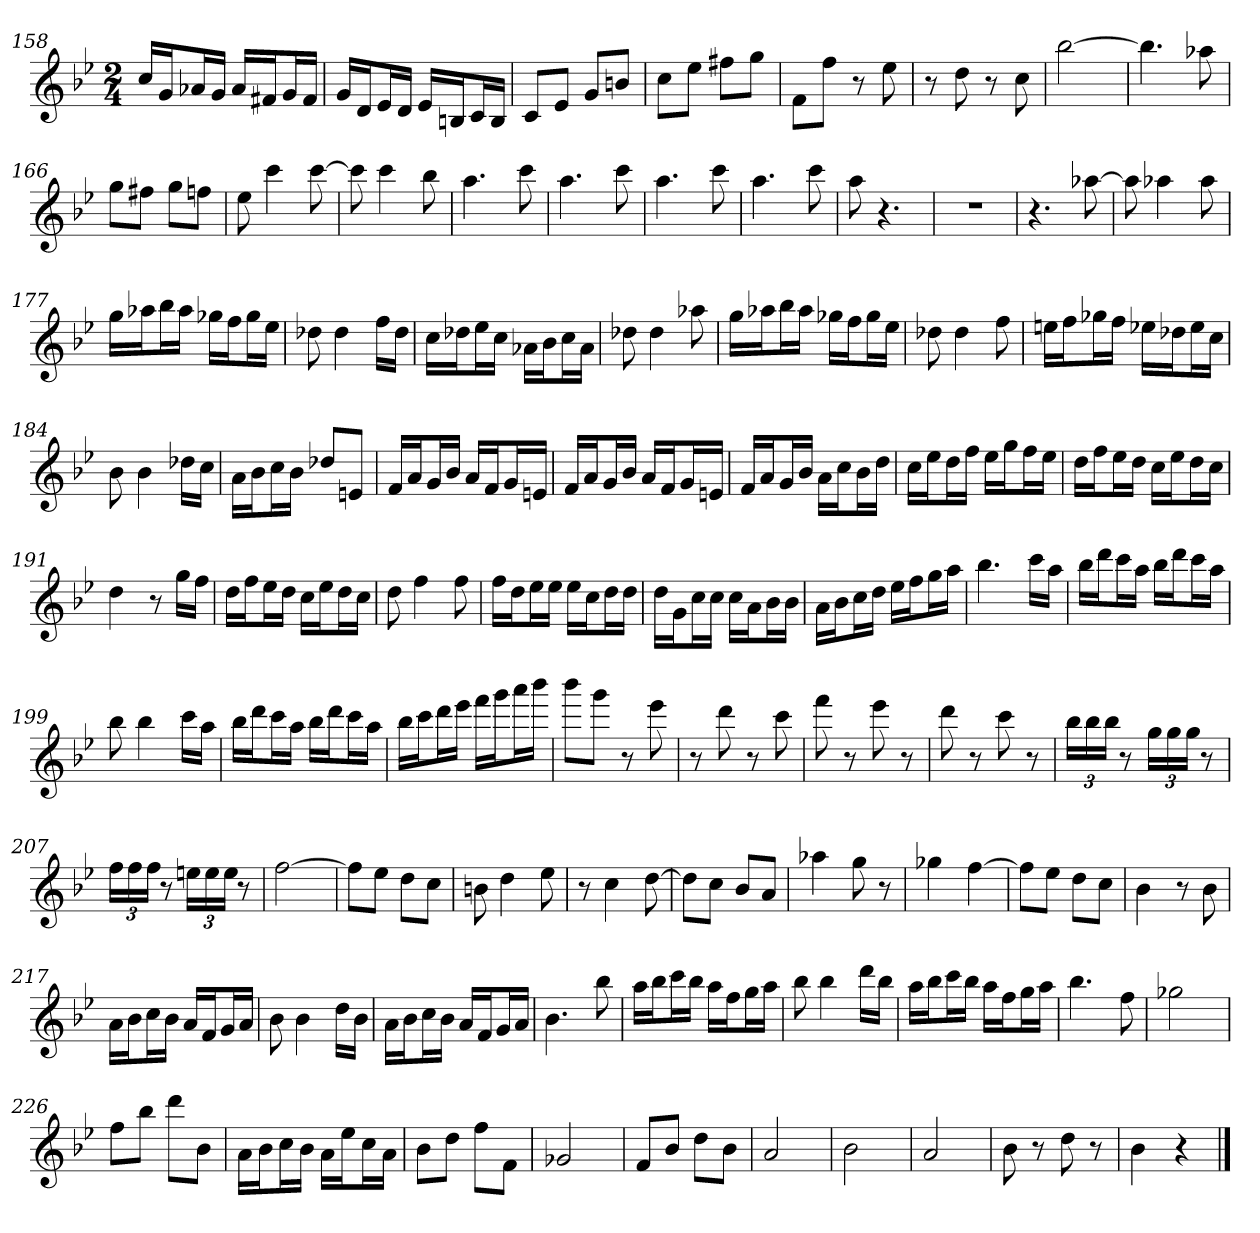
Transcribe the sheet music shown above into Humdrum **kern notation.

**kern
*part1
*staff1
*k[b-e-]
*B-:
*M2/4
=158
16ccLL
16gJ
16a-XL
16gJJ
16a-LL
16f#XJ
16gL
16f#JJ
=159
16gLL
16dJ
16e-L
16dJJ
16e-LL
16BnJ
16cL
16BJJ
=160
8cL
8e-J
8gL
8bnJ
=161
8ccL
8ee-J
8ff#XL
8ggJ
=162
8fL
8ffJ
8r
8ee-
=163
8r
8dd
8r
8cc
=164
[2bb-
=165
4.bb-]
8aa-X
=166
8ggL
8ff#XJ
8ggL
8ffnJ
=167
8ee-
4ccc
[8ccc
=168
8ccc]
4ccc
8bb-
=169
4.aa
8ccc
=170
4.aa
8ccc
=171
4.aa
8ccc
=172
4.aa
8ccc
=173
8aa
4.r
=174
2r
=175
4.r
[8aa-X
=176
8aa-]
4aa-X
8aa-
=177
16ggLL
16aa-XJ
16bb-L
16aa-JJ
16gg-XLL
16ffJ
16gg-L
16ee-JJ
=178
8dd-X
4dd-
16ffLL
16dd-JJ
=179
16ccLL
16dd-XJ
16ee-L
16ccJJ
16a-XLL
16b-J
16ccL
16a-JJ
=180
8dd-X
4dd-
8aa-X
=181
16ggLL
16aa-XJ
16bb-L
16aa-JJ
16gg-XLL
16ffJ
16gg-L
16ee-JJ
=182
8dd-X
4dd-
8ff
=183
16eenLL
16ffJ
16gg-XL
16ffJJ
16ee-XLL
16dd-XJ
16ee-L
16ccJJ
=184
8b-
4b-
16dd-XLL
16ccJJ
=185
16aLL
16b-J
16ccL
16b-JJ
8dd-XL
8enJ
=186
16fLL
16aJ
16gL
16b-JJ
16aLL
16fJ
16gL
16enJJ
=187
16fLL
16aJ
16gL
16b-JJ
16aLL
16fJ
16gL
16enJJ
=188
16fLL
16aJ
16gL
16b-JJ
16aLL
16ccJ
16b-L
16ddJJ
=189
16ccLL
16ee-J
16ddL
16ffJJ
16ee-LL
16ggJ
16ffL
16ee-JJ
=190
16ddLL
16ffJ
16ee-L
16ddJJ
16ccLL
16ee-J
16ddL
16ccJJ
=191
4dd
8r
16ggLL
16ffJJ
=192
16ddLL
16ffJ
16ee-L
16ddJJ
16ccLL
16ee-J
16ddL
16ccJJ
=193
8dd
4ff
8ff
=194
16ffLL
16ddJ
16ee-L
16ee-JJ
16ee-LL
16ccJ
16ddL
16ddJJ
=195
16ddLL
16gJ
16ccL
16ccJJ
16ccLL
16aJ
16b-L
16b-JJ
=196
16aLL
16b-J
16ccL
16ddJJ
16ee-LL
16ffJ
16ggL
16aaJJ
=197
4.bb-
16cccLL
16aaJJ
=198
16bb-LL
16dddJ
16cccL
16aaJJ
16bb-LL
16dddJ
16cccL
16aaJJ
=199
8bb-
4bb-
16cccLL
16aaJJ
=200
16bb-LL
16dddJ
16cccL
16aaJJ
16bb-LL
16dddJ
16cccL
16aaJJ
=201
16bb-LL
16cccJ
16dddL
16eee-JJ
16fffLL
16gggJ
16aaaL
16bbb-JJ
=202
8bbb-L
8gggJ
8r
8eee-
=203
8r
8ddd
8r
8ccc
=204
8fff
8r
8eee-
8r
=205
8ddd
8r
8ccc
8r
=206
24bb-LL
24bb-
24bb-JJ
8r
24ggLL
24gg
24ggJJ
8r
=207
24ffLL
24ff
24ffJJ
8r
24eenLL
24ee
24eeJJ
8r
=208
[2ff
=209
8ffL]
8ee-J
8ddL
8ccJ
=210
8bn
4dd
8ee-
=211
8r
4cc
[8dd
=212
8ddL]
8ccJ
8b-L
8aJ
=213
4aa-X
8gg
8r
=214
4gg-X
[4ff
=215
8ffL]
8ee-J
8ddL
8ccJ
=216
4b-
8r
8b-
=217
16aLL
16b-J
16ccL
16b-JJ
16aLL
16fJ
16gL
16aJJ
=218
8b-
4b-
16ddLL
16b-JJ
=219
16aLL
16b-J
16ccL
16b-JJ
16aLL
16fJ
16gL
16aJJ
=220
4.b-
8bb-
=221
16aaLL
16bb-J
16cccL
16bb-JJ
16aaLL
16ffJ
16ggL
16aaJJ
=222
8bb-
4bb-
16dddLL
16bb-JJ
=223
16aaLL
16bb-J
16cccL
16bb-JJ
16aaLL
16ffJ
16ggL
16aaJJ
=224
4.bb-
8ff
=225
2gg-X
=226
8ffL
8bb-J
8dddL
8b-J
=227
16aLL
16b-J
16ccL
16b-JJ
16aLL
16ee-J
16ccL
16aJJ
=228
8b-L
8ddJ
8ffL
8fJ
=229
2g-X
=230
8fL
8b-J
8ddL
8b-J
=231
2a
=232
2b-
=233
2a
=234
8b-
8r
8dd
8r
=235
4b-
4r
==
*-
